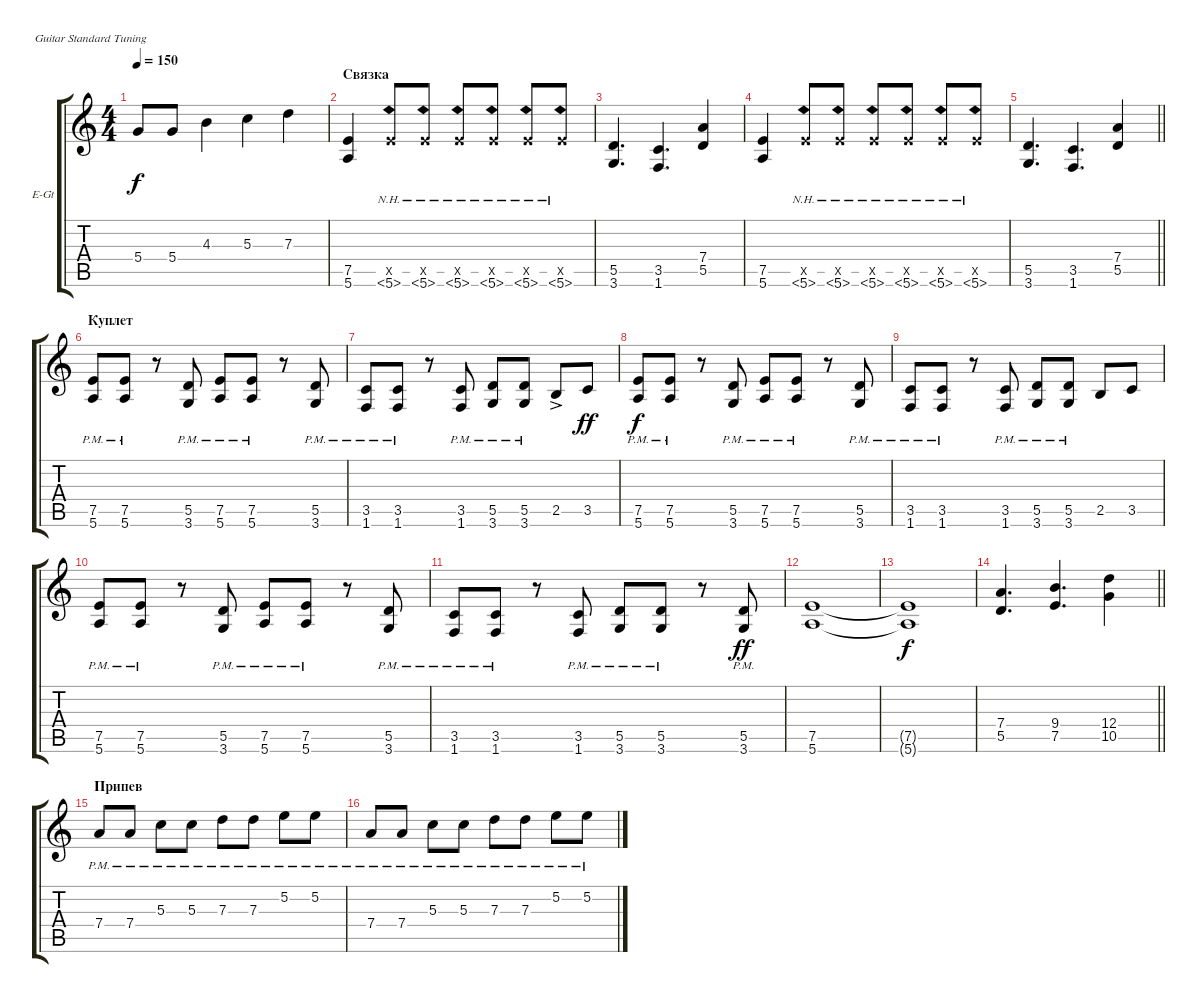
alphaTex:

\bracketExtendMode groupsimilarinstruments
\firstSystemTrackNameOrientation horizontal
\otherSystemsTrackNameOrientation horizontal
\track ("Overdrive Guitar" "E-Gt") {instrument distortionguitar}
\staff {score tabs}
\tuning (E4 B3 G3 D3 A2 E2)
\ts (4 4)
\tempo 150
\clef g2
\ks c
5.4{t}.8{dy f} 5.4.8 4.3.4 5.3.4 7.3.4 |
\section ("" "Связка")
(7.5 5.6).4 (7.5{x} 5.6{nh}).8 (7.5{x} 5.6{nh}).8 (7.5{x} 5.6{nh}).8 (7.5{x} 5.6{nh}).8 (7.5{x} 5.6{nh}).8 (7.5{x} 5.6{nh}).8 |
(5.5 3.6).4{d} (3.5 1.6).4{d} (7.4 5.5).4 |
(7.5 5.6).4 (7.5{x} 5.6{nh}).8 (7.5{x} 5.6{nh}).8 (7.5{x} 5.6{nh}).8 (7.5{x} 5.6{nh}).8 (7.5{x} 5.6{nh}).8 (7.5{x} 5.6{nh}).8 |
\barLineRight lightlight
(5.5 3.6).4{d} (3.5 1.6).4{d} (7.4 5.5).4 |
\section ("" "Куплет")
(7.5{pm} 5.6{pm}).8 (7.5{pm} 5.6{pm}).8 r.8 (5.5{pm} 3.6{pm}).8 (7.5{pm} 5.6{pm}).8 (7.5{pm} 5.6{pm}).8 r.8 (5.5{pm} 3.6{pm}).8 |
(3.5{pm} 1.6{pm}).8 (3.5{pm} 1.6{pm}).8 r.8 (3.5{pm} 1.6{pm}).8 (5.5{pm} 3.6{pm}).8 (5.5{pm} 3.6{pm}).8 2.5{ac}.8 3.5.8{dy ff} |
(7.5{pm} 5.6{pm}).8{dy f} (7.5{pm} 5.6{pm}).8 r.8 (5.5{pm} 3.6{pm}).8 (7.5{pm} 5.6{pm}).8 (7.5{pm} 5.6{pm}).8 r.8 (5.5{pm} 3.6{pm}).8 |
(3.5{pm} 1.6{pm}).8 (3.5{pm} 1.6{pm}).8 r.8 (3.5{pm} 1.6{pm}).8 (5.5{pm} 3.6{pm}).8 (5.5{pm} 3.6{pm}).8 2.5.8 3.5.8 |
(7.5{pm} 5.6{pm}).8 (7.5{pm} 5.6{pm}).8 r.8 (5.5{pm} 3.6{pm}).8 (7.5{pm} 5.6{pm}).8 (7.5{pm} 5.6{pm}).8 r.8 (5.5{pm} 3.6{pm}).8 |
(3.5{pm} 1.6{pm}).8 (3.5{pm} 1.6{pm}).8 r.8 (3.5{pm} 1.6{pm}).8 (5.5{pm} 3.6{pm}).8 (5.5{pm} 3.6{pm}).8 r.8 (5.5{pm} 3.6{pm}).8{dy ff} |
(7.5 5.6).1 |
(7.5{t} 5.6{t}).1{dy f} |
\barLineRight lightlight
(7.4 5.5).4{d} (9.4 7.5).4{d} (12.4 10.5).4 |
\section ("" "Припев")
7.4{pm}.8 7.4{pm}.8 5.3{pm}.8 5.3{pm}.8 7.3{pm}.8 7.3{pm}.8 5.2{pm}.8 5.2{pm}.8 |
7.4{pm}.8 7.4{pm}.8 5.3{pm}.8 5.3{pm}.8 7.3{pm}.8 7.3{pm}.8 5.2{pm}.8 5.2{pm}.8
